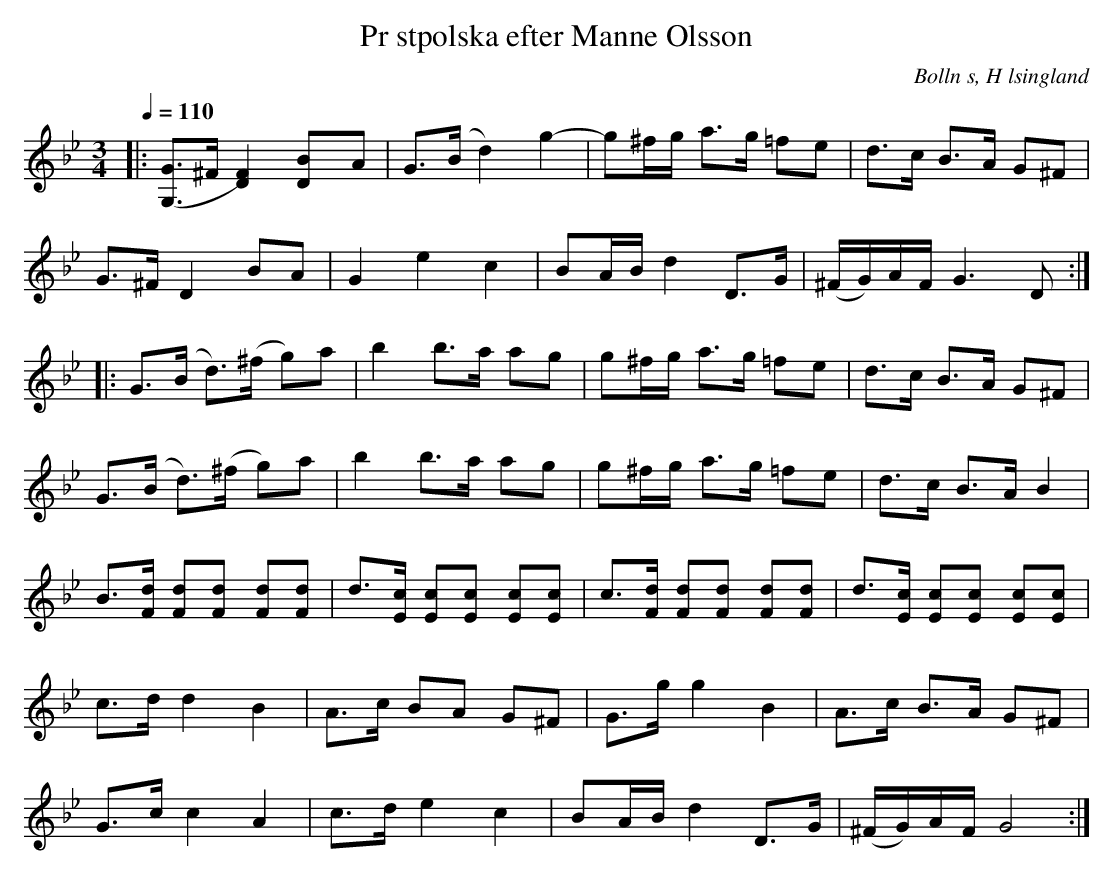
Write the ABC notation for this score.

X:1
T:Pr stpolska efter Manne Olsson
O:Bolln s, H lsingland
M:3/4
L:1/8
Q:1/4=110
K:Gm
|:[G (G,]>^F   [F2) D2]       [D2 B]A         | G>(B   d2)      g2-       | g^f/g/ a>g =fe | d>c         B>A G^F  |
G>^F   D2       BA         | G2     e2       c2           | BA/B/  d2 D>G  | (^F/G/)A/F/ G3 D  ::
G>(B   d>)(^f   g)a        | b2     b>a      ag         | g^f/g/ a>g =fe | d>c         B>A G^F  |
G>(B   d>)(^f   g)a        | b2     b>a      ag         | g^f/g/ a>g =fe | d>c         B>A B2   |
B>[Fd] [Fd][Fd] [Fd][Fd] | d>[Ec] [Ec][Ec] [Ec][Ec] | \
c>[Fd] [Fd][Fd] [Fd][Fd] | d>[Ec] [Ec][Ec] [Ec][Ec] |
c>d    d2       B2           | A>c    BA       G^F       | G>g    g2 B2     | A>c         B>A G^F  |
G>c    c2       A2           | c>d    e2       c2        | BA/B/  d2 D>G   | (^F/G/)A/F/ G4      :|
